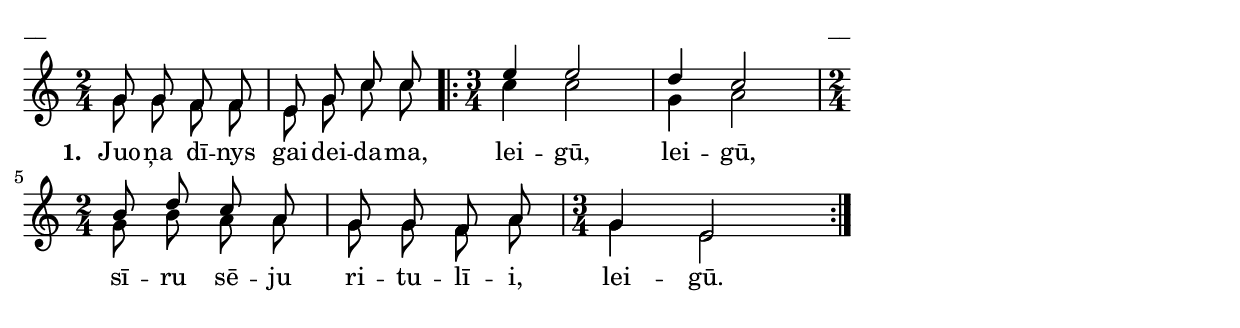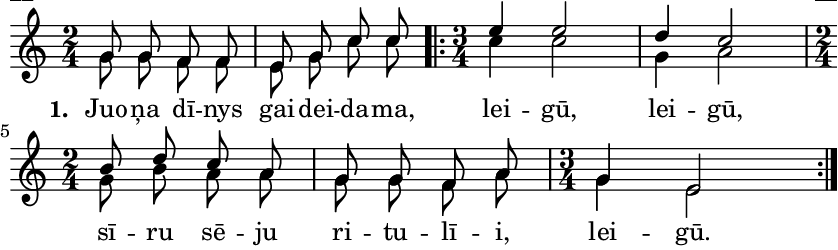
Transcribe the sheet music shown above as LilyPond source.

\version "2.13.18"
#(ly:set-option 'crop #t)

\paper {
line-width = 14\cm
left-margin = 0.4\cm
between-system-padding = 0.1\cm
between-system-space = 0.1\cm
}
% SBTZK, p.43
\layout {
indent = #0
ragged-last = ##f
}


voiceA = \relative c' {
\clef "treble"
\key c \major
\time 2/4
g'8 g f f | e g c c |
\repeat volta 2 { \time 3/4 e4 e2 | d4 c2 |
\time 2/4 b8 d c a | g g f a | \time 3/4 g4 e2 }
}

lyricA = \lyricmode {
  \set stanza = "1. "
Juo -- ņa dī -- nys gai -- dei -- da -- ma, lei -- gū, lei -- gū,
sī -- ru sē -- ju ri -- tu -- lī -- i, lei -- gū.
}

voiceB = \relative c' {
\clef "treble"
\key c \major
\time 2/4
g'8 g f f | e g c c |
\repeat volta 2 { \time 3/4 c4 c2 | g4 a2 |
\time 2/4 g8 b a a | g g f a | \time 3/4 g4 e2 }
}

fullScore = <<
%\new ChordNames { \chordsA }
\new Staff {
<<
\new Voice = "voiceA" { \voiceOne \autoBeamOff \voiceA }
\new Voice = "voiceB" { \voiceTwo \autoBeamOff \voiceB }
\new Lyrics \lyricsto "voiceA"  \lyricA
>>
}
>>



\score {
\fullScore
\header { piece = "__" opus = "__" }
}
\markup { \with-color #(x11-color 'white) \sans \smaller "__" }
\score {
\unfoldRepeats
\fullScore
\midi {
\context { \Staff \remove "Staff_performer" }
\context { \Voice \consists "Staff_performer" }
}
}


